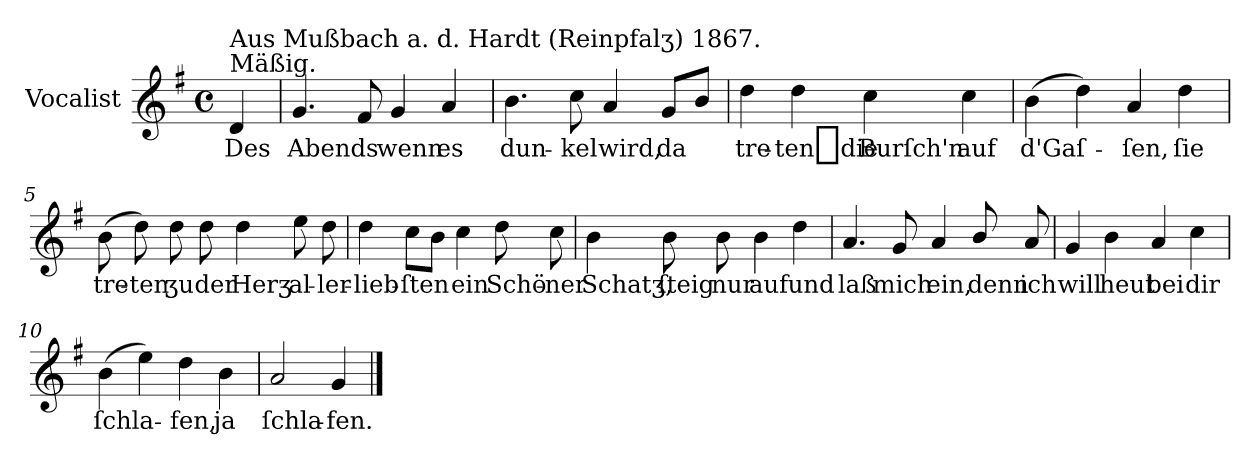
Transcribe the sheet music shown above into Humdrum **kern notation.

**kern	**text
*part1	*part1
*staff1	*staff1
*I"Vocalist	*
*k[f#]	*
*G:	*
*M4/4	*
*met(c)	*
=	=
!LO:TX:a:t=Mäßig.	!
!LO:TX:a:t=Aus Mußbach a. d. Hardt (Reinpfalʒ) 1867.	!
4d	Des
=1	=1
4.g	Abends
8f#	.
4g	wenn
4a	es
=2	=2
4.b	dun-
8cc	-kel
4a	wird,
8gL	da
8bJ	.
=3	=3
4dd	tre-
4dd	-ten_die
4cc	Burſch'n
4cc	auf
=4	=4
(4b	d'Gaſ-
4dd)	.
4a	-ſen,
4dd	ſie
=5	=5
(8b	tre-
8dd)	-ten
8dd	ʒu
8dd	der
4dd	Herʒ-
8ee	-al-
8dd	-ler-
=6	=6
4dd	-lieb-
8ccL	-ſten
8bJ	.
4cc	ein
8dd	Schö-
8cc	-ner
=7	=7
4b	Schatʒ,
8b	ſteig
8b	nur
4b	auf
4dd	und
=8	=8
4.a	laß
8g	mich
4a	ein,
8b/	denn
8a	ich
=9	=9
4g	will
4b	heut
4a	bei
4cc	dir
=10	=10
(4b	ſchla-
4ee)	.
4dd	-fen,
4b	ja
=11	=11
2a	ſchla-
4g	-fen.
==	==
*-	*-
